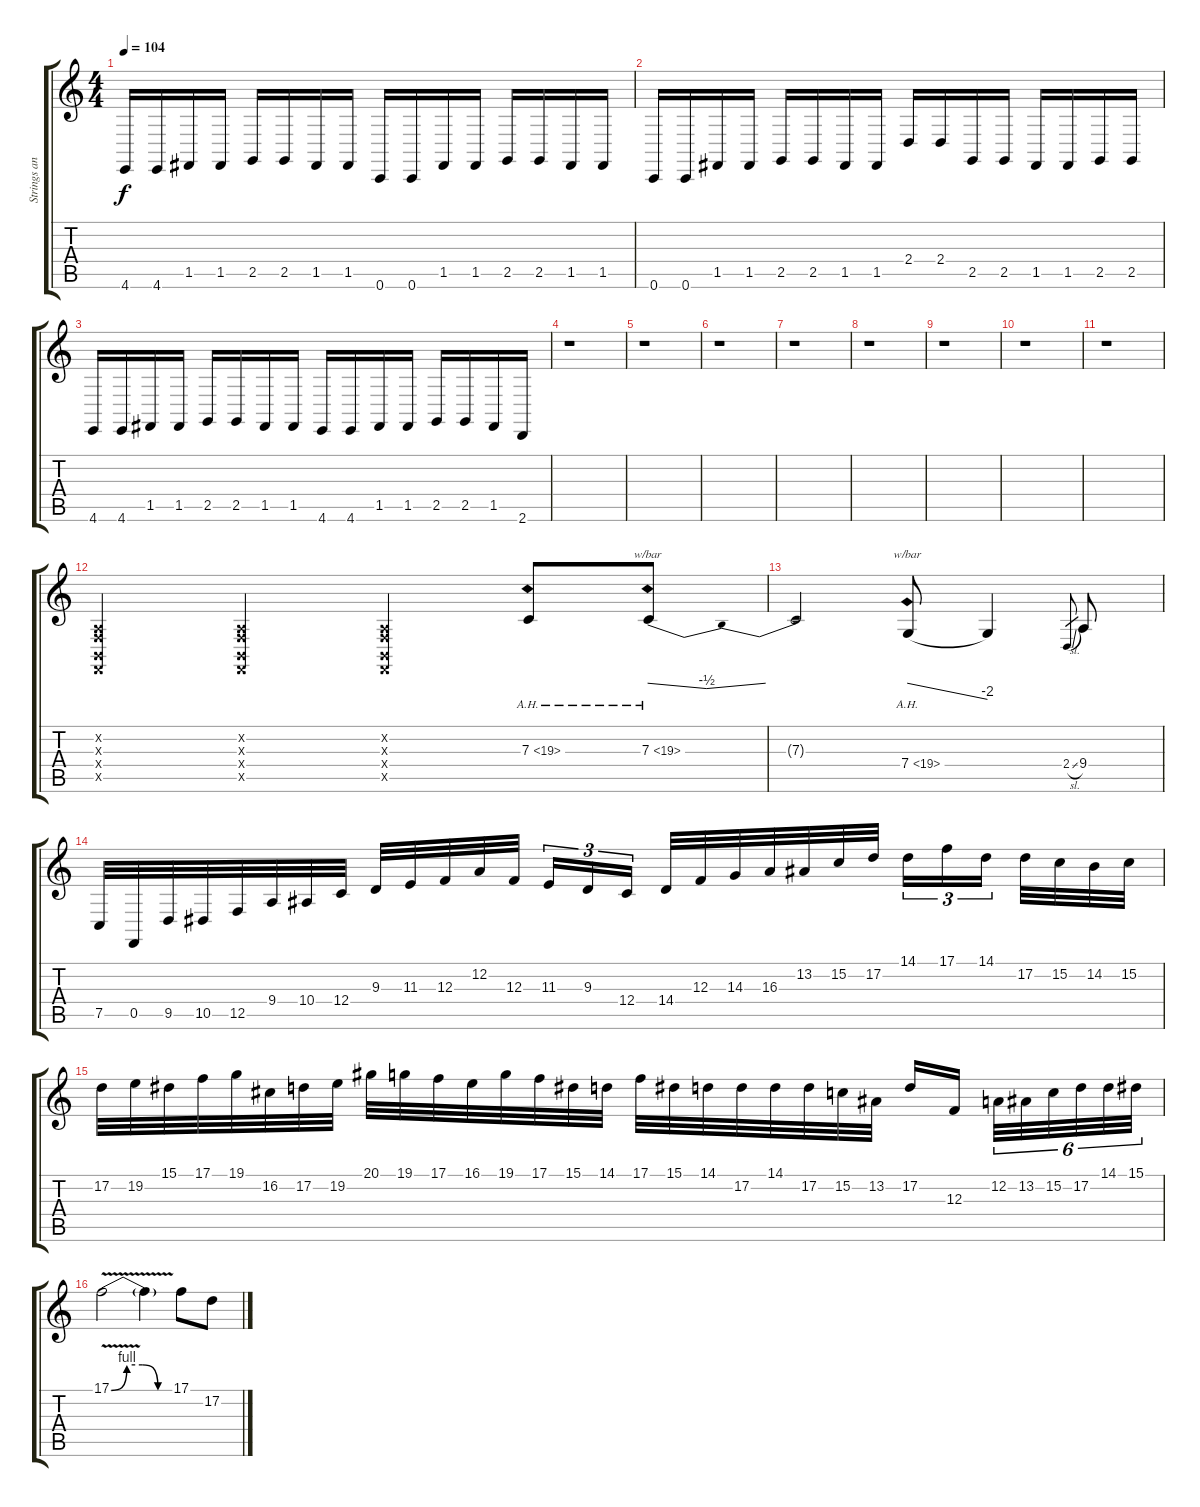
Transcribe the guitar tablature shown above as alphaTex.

\track ("Strings and solo" "Strings an") {instrument stringensemble1}
\staff {score tabs}
\tuning (C4 A3 F3 C3 F2 C2) {hide}
\ts (4 4)
\tempo 104
\clef g2
\ks c
4.6.16{dy f} 4.6.16 1.5.16 1.5.16 2.5.16 2.5.16 1.5.16 1.5.16 0.6.16 0.6.16 1.5.16 1.5.16 2.5.16 2.5.16 1.5.16 1.5.16 |
0.6.16 0.6.16 1.5.16 1.5.16 2.5.16 2.5.16 1.5.16 1.5.16 2.4.16 2.4.16 2.5.16 2.5.16 1.5.16 1.5.16 2.5.16 2.5.16 |
4.6.16 4.6.16 1.5.16 1.5.16 2.5.16 2.5.16 1.5.16 1.5.16 4.6.16 4.6.16 1.5.16 1.5.16 2.5.16 2.5.16 1.5.16 2.6.16 |
r.1 |
r.1 |
r.1 |
r.1 |
r.1 |
r.1 |
r.1 |
r.1 |
(0.2{x} 0.3{x} -1.4{x} 0.5{x}).4{instrument overdrivenguitar} (0.2{x} 0.3{x} -1.4{x} 0.5{x}).4 (0.2{x} 0.3{x} -1.4{x} 0.5{x}).4 7.3{ah 12}.8 7.3{ah 12}.8{tbe (dip default 0 0 30 -2 60 0)} |
7.3{t}.2 7.4{ah 12}.8{tbe (dive default 0 0 60 -8)} 7.4{t}.4 2.4{sl}.8{gr} 9.4.8 |
7.5.32 0.5.32 9.5.32 10.5.32 12.5.32 9.4.32 10.4.32 12.4.32 9.3.32 11.3.32 12.3.32 12.2.32 12.3.32 11.3.16{tu (3 2)} 9.3.16{tu (3 2)} 12.4.16{tu (3 2)} 14.4.32 12.3.32 14.3.32 16.3.32 13.2.32 15.2.32 17.2.32 14.1.16{tu (3 2)} 17.1.16{tu (3 2)} 14.1.16{tu (3 2)} 17.2.32 15.2.32 14.2.32 15.2.32 |
17.2.32 19.2.32 15.1.32 17.1.32 19.1.32 16.2.32 17.2.32 19.2.32 20.1.32 19.1.32 17.1.32 16.1.32 19.1.32 17.1.32 15.1.32 14.1.32 17.1.32 15.1.32 14.1.32 17.2.32 14.1.32 17.2.32 15.2.32 13.2.32 17.2.16 12.3.16 12.2.32{tu (6 4)} 13.2.32{tu (6 4)} 15.2.32{tu (6 4)} 17.2.32{tu (6 4)} 14.1.32{tu (6 4)} 15.1.32{tu (6 4)} |
17.1{be (custom 0 0 15 4 30 4 45 0 60 0) v}.2 17.1{t}.4 17.1.8 17.2.8
